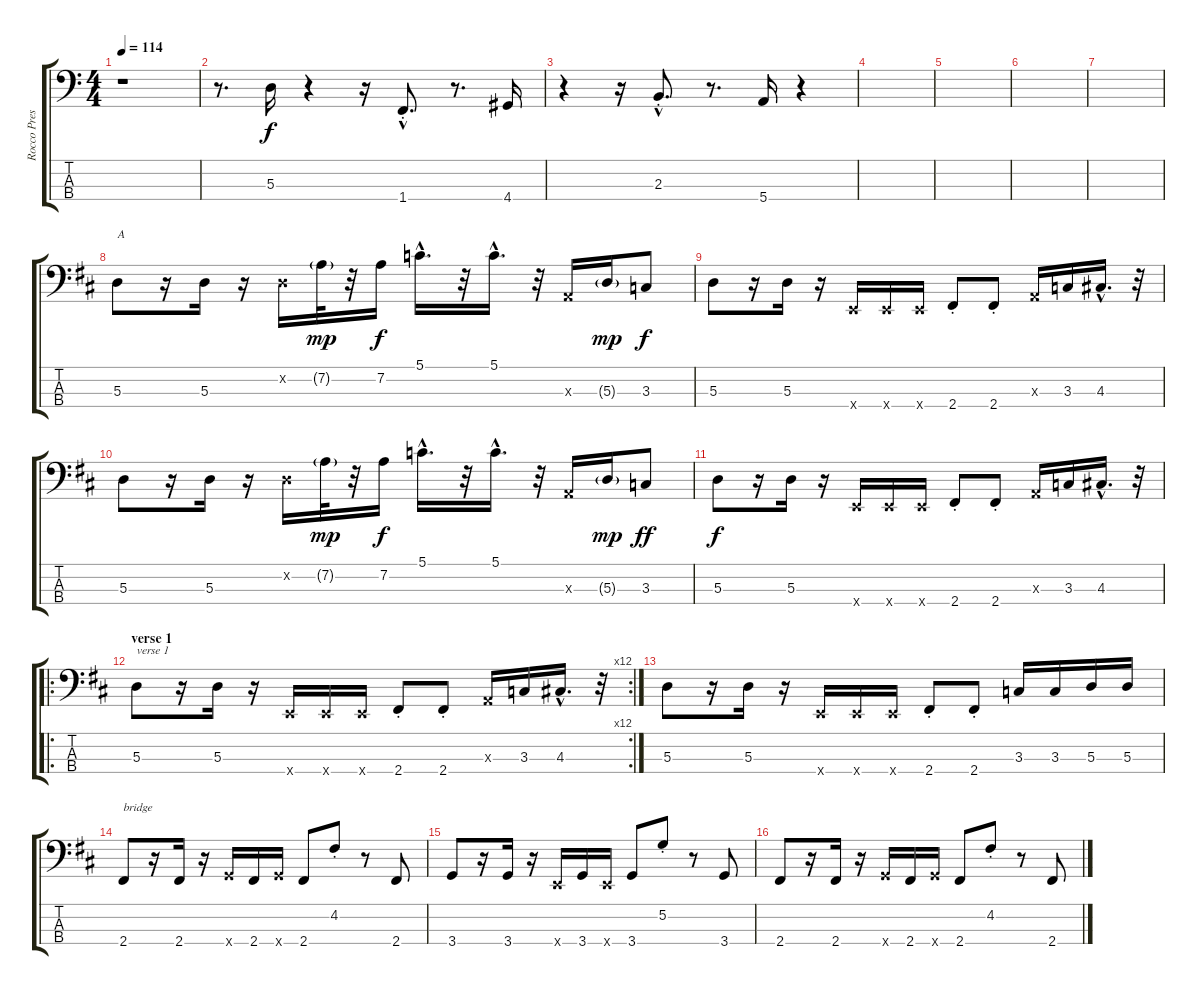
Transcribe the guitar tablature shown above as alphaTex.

\track ("Rocco Prestia" "Rocco Pres") {instrument electricbassfinger}
\staff {score tabs}
\tuning (G2 D2 A1 E1) {hide}
\ts (4 4)
\tempo 114
\clef f4
\ks c
r.1{dy f instrument electricbassfinger} |
r.8{d} 5.3.16 r.4 r.16 1.4{hac st}.8{d} r.8{d} 4.4.16 |
r.4 r.16 2.3{hac st}.8{d} r.8{d} 5.4.16 r.4 |
|
|
|
|
\ks d
5.3.8{txt "A"} r.16 5.3.16 r.16 0.2{x}.16 7.2{g}.32{dy mp} r.32 7.2.16{dy f} 5.1{hac}.16{d} r.32 5.1{hac}.16{d} r.32 0.3{x}.16 5.3{g}.16{dy mp} 3.3.8{dy f} |
5.3.8 r.16 5.3.16 r.16 0.4{x}.16 0.4{x}.16 0.4{x}.16 2.4{st}.8 2.4{st}.8 0.3{x}.16 3.3.16 4.3{hac}.16{d} r.32 |
5.3.8 r.16 5.3.16 r.16 0.2{x}.16 7.2{g}.32{dy mp} r.32 7.2.16{dy f} 5.1{hac}.16{d} r.32 5.1{hac}.16{d} r.32 0.3{x}.16 5.3{g}.16{dy mp} 3.3.8{dy ff} |
5.3.8{dy f} r.16 5.3.16 r.16 0.4{x}.16 0.4{x}.16 0.4{x}.16 2.4{st}.8 2.4{st}.8 0.3{x}.16 3.3.16 4.3{hac}.16{d} r.32 |
\ro
\rc 12
\section ("" "verse 1")
5.3.8{txt "verse 1"} r.16 5.3.16 r.16 0.4{x}.16 0.4{x}.16 0.4{x}.16 2.4{st}.8 2.4{st}.8 0.3{x}.16 3.3.16 4.3{hac}.16{d} r.32 |
5.3.8 r.16 5.3.16 r.16 0.4{x}.16 0.4{x}.16 0.4{x}.16 2.4{st}.8 2.4{st}.8 3.3.16 3.3.16 5.3.16 5.3.16 |
2.4.8{txt "bridge"} r.16 2.4.16 r.16 3.4{x}.16 2.4.16 3.4{x}.16 2.4.8 4.2{st}.8 r.8 2.4.8 |
3.4.8 r.16 3.4.16 r.16 0.4{x}.16 3.4.16 0.4{x}.16 3.4.8 5.2{st}.8 r.8 3.4.8 |
2.4.8 r.16 2.4.16 r.16 3.4{x}.16 2.4.16 3.4{x}.16 2.4.8 4.2{st}.8 r.8 2.4.8
